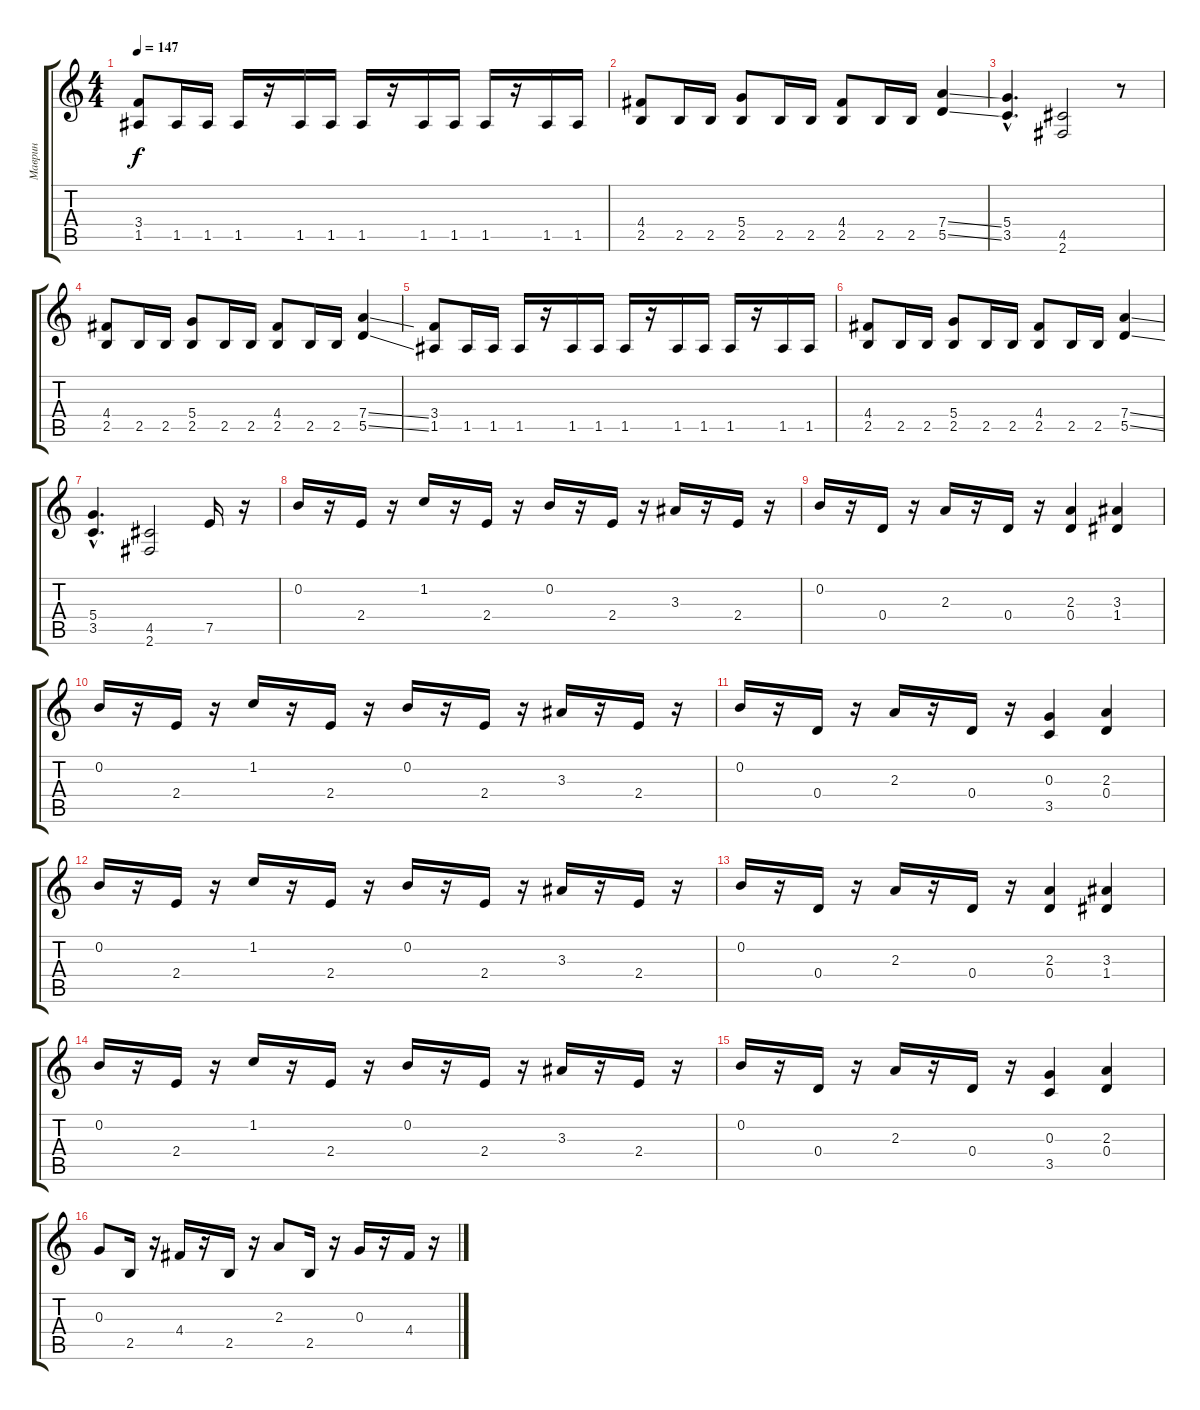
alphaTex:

\track ("Маврин" "Маврин") {instrument overdrivenguitar}
\staff {score tabs}
\tuning (E4 B3 G3 D3 A2 E2) {hide}
\ts (4 4)
\tempo 147
\clef g2
\ks c
(3.4 1.5).8{dy f} 1.5.16 1.5.16 1.5.16 r.16 1.5.16 1.5.16 1.5.16 r.16 1.5.16 1.5.16 1.5.16 r.16 1.5.16 1.5.16 |
(4.4 2.5).8 2.5.16 2.5.16 (5.4 2.5).8 2.5.16 2.5.16 (4.4 2.5).8 2.5.16 2.5.16 (7.4{ss} 5.5{ss}).4 |
(5.4{hac} 3.5{hac}).4{d} (4.5 2.6).2 r.8 |
(4.4 2.5).8 2.5.16 2.5.16 (5.4 2.5).8 2.5.16 2.5.16 (4.4 2.5).8 2.5.16 2.5.16 (7.4{ss} 5.5{ss}).4 |
(3.4 1.5).8 1.5.16 1.5.16 1.5.16 r.16 1.5.16 1.5.16 1.5.16 r.16 1.5.16 1.5.16 1.5.16 r.16 1.5.16 1.5.16 |
(4.4 2.5).8 2.5.16 2.5.16 (5.4 2.5).8 2.5.16 2.5.16 (4.4 2.5).8 2.5.16 2.5.16 (7.4{ss} 5.5{ss}).4 |
(5.4{hac} 3.5{hac}).4{d} (4.5 2.6).2 7.5.16 r.16 |
0.2.16 r.16 2.4.16 r.16 1.2.16 r.16 2.4.16 r.16 0.2.16 r.16 2.4.16 r.16 3.3.16 r.16 2.4.16 r.16 |
0.2.16 r.16 0.4.16 r.16 2.3.16 r.16 0.4.16 r.16 (2.3 0.4).4 (3.3 1.4).4 |
0.2.16 r.16 2.4.16 r.16 1.2.16 r.16 2.4.16 r.16 0.2.16 r.16 2.4.16 r.16 3.3.16 r.16 2.4.16 r.16 |
0.2.16 r.16 0.4.16 r.16 2.3.16 r.16 0.4.16 r.16 (0.3 3.5).4 (2.3 0.4).4 |
0.2.16 r.16 2.4.16 r.16 1.2.16 r.16 2.4.16 r.16 0.2.16 r.16 2.4.16 r.16 3.3.16 r.16 2.4.16 r.16 |
0.2.16 r.16 0.4.16 r.16 2.3.16 r.16 0.4.16 r.16 (2.3 0.4).4 (3.3 1.4).4 |
0.2.16 r.16 2.4.16 r.16 1.2.16 r.16 2.4.16 r.16 0.2.16 r.16 2.4.16 r.16 3.3.16 r.16 2.4.16 r.16 |
0.2.16 r.16 0.4.16 r.16 2.3.16 r.16 0.4.16 r.16 (0.3 3.5).4 (2.3 0.4).4 |
0.3.8 2.5.16 r.16 4.4.16 r.16 2.5.16 r.16 2.3.8 2.5.16 r.16 0.3.16 r.16 4.4.16 r.16
